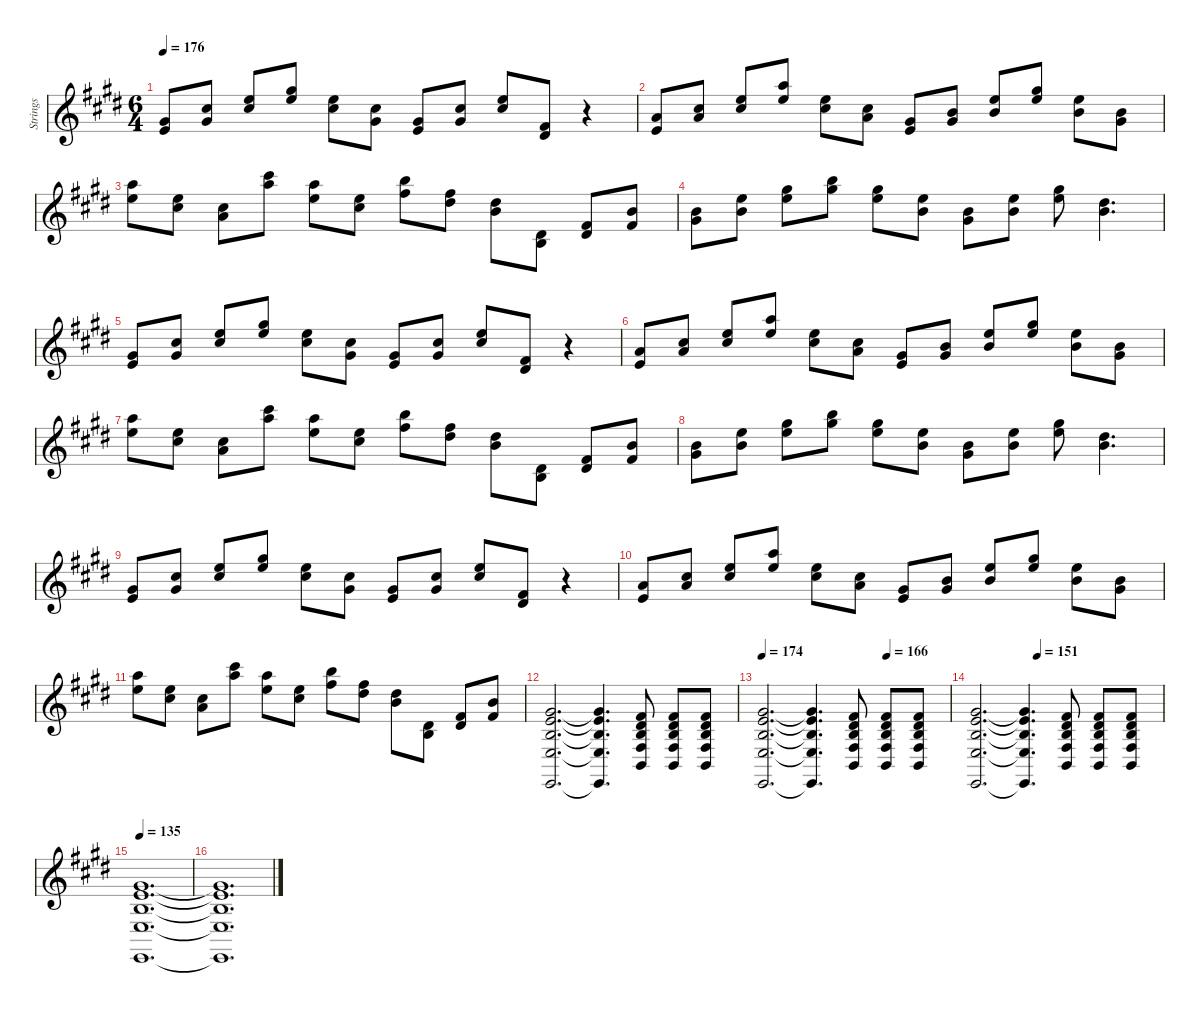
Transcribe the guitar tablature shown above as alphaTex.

\defaultSystemsLayout 4
\hideDynamics
\bracketExtendMode nobrackets
\firstSystemTrackNameMode fullname
\otherSystemsTrackNameMode fullname
\otherSystemsTrackNameOrientation horizontal
\track ("Strings" "vln.") {mute instrument stringensemble1}
\staff {score}
\tuning (E4 B3 G3 D3 A2 C2)
\ts (6 4)
\tempo 176
\clef g2
\ks e
(0.1{acc forcenatural} 13.3{acc #}).8{dy mp beam Up} (14.2{acc #} 13.3{acc #}).8{beam Up} (12.1{acc forcenatural} 14.2{acc #}).8{beam Up} (16.1{acc #} 17.2{acc forcenatural}).8{beam Down} (12.1{acc forcenatural} 14.2{acc #}).8{beam Down} (9.1{acc #} 9.2{acc #}).8{beam Down} (4.1{acc #} 5.2{acc forcenatural}).8{beam Up} (9.1{acc #} 9.2{acc #}).8{beam Up} (12.1{acc forcenatural} 14.2{acc #}).8{beam Up} (11.3{acc #} 13.4{acc #}).8{beam Up} r.4{beam Up} |
(10.2{acc forcenatural} 9.3{acc forcenatural}).8{beam Up} (9.1{acc #} 10.2{acc forcenatural}).8{beam Up} (12.1{acc forcenatural} 14.2{acc #}).8{beam Up} (17.1{acc forcenatural} 17.2{acc forcenatural}).8{beam Down} (12.1{acc forcenatural} 14.2{acc #}).8{beam Down} (14.2{acc #} 14.3{acc forcenatural}).8{beam Down} (9.2{acc #} 9.3{acc forcenatural}).8{beam Up} (7.1{acc forcenatural} 9.2{acc #}).8{beam Up} (12.1{acc forcenatural} 12.2{acc forcenatural}).8{beam Up} (16.1{acc #} 17.2{acc forcenatural}).8{beam Down} (12.1{acc forcenatural} 12.2{acc forcenatural}).8{beam Down} (12.2{acc forcenatural} 13.3{acc #}).8{beam Down} |
(17.1{acc forcenatural} 17.2{acc forcenatural}).8{beam Down} (12.1{acc forcenatural} 14.2{acc #}).8{beam Down} (14.2{acc #} 14.3{acc forcenatural}).8{beam Down} (21.1{acc #} 22.2{acc forcenatural}).8{beam Down} (17.1{acc forcenatural} 17.2{acc forcenatural}).8{beam Down} (17.2{acc forcenatural} 18.3{acc #}).8{beam Down} (19.1{acc forcenatural} 19.2{acc #}).8{beam Down} (19.2{acc #} 20.3{acc #}).8{beam Down} (16.2{acc #} 16.3{acc forcenatural}).8{beam Down} (13.4{acc #} 14.5{acc forcenatural}).8{beam Up} (11.3{acc #} 13.4{acc #}).8{beam Up} (12.2{acc forcenatural} 11.3{acc #}).8{beam Up} |
(7.1{acc forcenatural} 9.2{acc #}).8{beam Down} (12.1{acc forcenatural} 12.2{acc forcenatural}).8{beam Down} (16.1{acc #} 17.2{acc forcenatural}).8{beam Down} (19.1{acc forcenatural} 21.2{acc #}).8{beam Down} (16.1{acc #} 17.2{acc forcenatural}).8{beam Down} (12.1{acc forcenatural} 12.2{acc forcenatural}).8{beam Down} (7.1{acc forcenatural} 9.2{acc #}).8{beam Down} (12.1{acc forcenatural} 12.2{acc forcenatural}).8{beam Down} (16.1{acc #} 17.2{acc forcenatural}).8{beam Down} (11.1{acc #} 12.2{acc forcenatural}).4{d beam Down} |
(0.1{acc forcenatural} 13.3{acc #}).8{beam Up} (14.2{acc #} 13.3{acc #}).8{beam Up} (12.1{acc forcenatural} 14.2{acc #}).8{beam Up} (16.1{acc #} 17.2{acc forcenatural}).8{beam Down} (12.1{acc forcenatural} 14.2{acc #}).8{beam Down} (9.1{acc #} 9.2{acc #}).8{beam Down} (4.1{acc #} 5.2{acc forcenatural}).8{beam Up} (9.1{acc #} 9.2{acc #}).8{beam Up} (12.1{acc forcenatural} 14.2{acc #}).8{beam Up} (11.3{acc #} 13.4{acc #}).8{beam Up} r.4{beam Up} |
(10.2{acc forcenatural} 9.3{acc forcenatural}).8{beam Up} (9.1{acc #} 10.2{acc forcenatural}).8{beam Up} (12.1{acc forcenatural} 14.2{acc #}).8{beam Up} (17.1{acc forcenatural} 17.2{acc forcenatural}).8{beam Down} (12.1{acc forcenatural} 14.2{acc #}).8{beam Down} (14.2{acc #} 14.3{acc forcenatural}).8{beam Down} (9.2{acc #} 9.3{acc forcenatural}).8{beam Up} (7.1{acc forcenatural} 9.2{acc #}).8{beam Up} (12.1{acc forcenatural} 12.2{acc forcenatural}).8{beam Up} (16.1{acc #} 17.2{acc forcenatural}).8{beam Down} (12.1{acc forcenatural} 12.2{acc forcenatural}).8{beam Down} (12.2{acc forcenatural} 13.3{acc #}).8{beam Down} |
(17.1{acc forcenatural} 17.2{acc forcenatural}).8{beam Down} (12.1{acc forcenatural} 14.2{acc #}).8{beam Down} (14.2{acc #} 14.3{acc forcenatural}).8{beam Down} (21.1{acc #} 22.2{acc forcenatural}).8{beam Down} (17.1{acc forcenatural} 17.2{acc forcenatural}).8{beam Down} (17.2{acc forcenatural} 18.3{acc #}).8{beam Down} (19.1{acc forcenatural} 19.2{acc #}).8{beam Down} (19.2{acc #} 20.3{acc #}).8{beam Down} (16.2{acc #} 16.3{acc forcenatural}).8{beam Down} (13.4{acc #} 14.5{acc forcenatural}).8{beam Up} (11.3{acc #} 13.4{acc #}).8{beam Up} (12.2{acc forcenatural} 11.3{acc #}).8{beam Up} |
(7.1{acc forcenatural} 9.2{acc #}).8{beam Down} (12.1{acc forcenatural} 12.2{acc forcenatural}).8{beam Down} (16.1{acc #} 17.2{acc forcenatural}).8{beam Down} (19.1{acc forcenatural} 21.2{acc #}).8{beam Down} (16.1{acc #} 17.2{acc forcenatural}).8{beam Down} (12.1{acc forcenatural} 12.2{acc forcenatural}).8{beam Down} (7.1{acc forcenatural} 9.2{acc #}).8{beam Down} (12.1{acc forcenatural} 12.2{acc forcenatural}).8{beam Down} (16.1{acc #} 17.2{acc forcenatural}).8{beam Down} (11.1{acc #} 12.2{acc forcenatural}).4{d beam Down} |
(0.1{acc forcenatural} 13.3{acc #}).8{beam Up} (14.2{acc #} 13.3{acc #}).8{beam Up} (12.1{acc forcenatural} 14.2{acc #}).8{beam Up} (16.1{acc #} 17.2{acc forcenatural}).8{beam Down} (12.1{acc forcenatural} 14.2{acc #}).8{beam Down} (9.1{acc #} 9.2{acc #}).8{beam Down} (4.1{acc #} 5.2{acc forcenatural}).8{beam Up} (9.1{acc #} 9.2{acc #}).8{beam Up} (12.1{acc forcenatural} 14.2{acc #}).8{beam Up} (11.3{acc #} 13.4{acc #}).8{beam Up} r.4{beam Up} |
(10.2{acc forcenatural} 9.3{acc forcenatural}).8{beam Up} (9.1{acc #} 10.2{acc forcenatural}).8{beam Up} (12.1{acc forcenatural} 14.2{acc #}).8{beam Up} (17.1{acc forcenatural} 17.2{acc forcenatural}).8{beam Down} (12.1{acc forcenatural} 14.2{acc #}).8{beam Down} (14.2{acc #} 14.3{acc forcenatural}).8{beam Down} (9.2{acc #} 9.3{acc forcenatural}).8{beam Up} (7.1{acc forcenatural} 9.2{acc #}).8{beam Up} (12.1{acc forcenatural} 12.2{acc forcenatural}).8{beam Up} (16.1{acc #} 17.2{acc forcenatural}).8{beam Down} (12.1{acc forcenatural} 12.2{acc forcenatural}).8{beam Down} (12.2{acc forcenatural} 13.3{acc #}).8{beam Down} |
(17.1{acc forcenatural} 17.2{acc forcenatural}).8{beam Down} (12.1{acc forcenatural} 14.2{acc #}).8{beam Down} (14.2{acc #} 14.3{acc forcenatural}).8{beam Down} (21.1{acc #} 22.2{acc forcenatural}).8{beam Down} (17.1{acc forcenatural} 17.2{acc forcenatural}).8{beam Down} (17.2{acc forcenatural} 18.3{acc #}).8{beam Down} (19.1{acc forcenatural} 19.2{acc #}).8{beam Down} (19.2{acc #} 20.3{acc #}).8{beam Down} (16.2{acc #} 16.3{acc forcenatural}).8{beam Down} (13.4{acc #} 14.5{acc forcenatural}).8{beam Up} (11.3{acc #} 13.4{acc #}).8{beam Up} (12.2{acc forcenatural} 11.3{acc #}).8{beam Up} |
(4.1{acc #} 5.2{acc forcenatural} 4.3{acc forcenatural} 7.5{acc forcenatural} 4.6{acc forcenatural}).2{d beam Up} (4.1{t acc #} 5.2{t acc forcenatural} 4.3{t acc forcenatural} 7.5{t acc forcenatural} 4.6{t acc forcenatural}).4{d dy f beam Up} (2.1{acc #} 4.2{acc #} 4.3{acc forcenatural} 4.4{acc #} 2.5{acc forcenatural}).8{dy mp beam Up} (2.1{acc #} 4.2{acc #} 4.3{acc forcenatural} 4.4{acc #} 2.5{acc forcenatural}).8{beam Up} (2.1{acc #} 4.2{acc #} 4.3{acc forcenatural} 4.4{acc #} 2.5{acc forcenatural}).8{beam Up} |
\tempo 174
\tempo (166 0.666667)
(4.1{acc #} 5.2{acc forcenatural} 4.3{acc forcenatural} 2.4{acc forcenatural} 4.6{acc forcenatural}).2{d beam Up} (4.1{t acc #} 5.2{t acc forcenatural} 4.3{t acc forcenatural} 2.4{t acc forcenatural} 4.6{t acc forcenatural}).4{d beam Up} (2.1{acc #} 4.2{acc #} 4.3{acc forcenatural} 4.4{acc #} 2.5{acc forcenatural}).8{beam Up} (2.1{acc #} 4.2{acc #} 4.3{acc forcenatural} 4.4{acc #} 2.5{acc forcenatural}).8{beam Up} (2.1{acc #} 4.2{acc #} 4.3{acc forcenatural} 4.4{acc #} 2.5{acc forcenatural}).8{beam Up} |
\tempo (151 0.333333)
(4.1{acc #} 5.2{acc forcenatural} 4.3{acc forcenatural} 2.4{acc forcenatural} 4.6{acc forcenatural}).2{d beam Up} (4.1{t acc #} 5.2{t acc forcenatural} 4.3{t acc forcenatural} 2.4{t acc forcenatural} 4.6{t acc forcenatural}).4{d dy f beam Up} (2.1{acc #} 4.2{acc #} 4.3{acc forcenatural} 4.4{acc #} 2.5{acc forcenatural}).8{dy mp beam Up} (2.1{acc #} 4.2{acc #} 4.3{acc forcenatural} 4.4{acc #} 2.5{acc forcenatural}).8{beam Up} (2.1{acc #} 4.2{acc #} 4.3{acc forcenatural} 4.4{acc #} 2.5{acc forcenatural}).8{beam Up} |
\tempo 135
(4.1{acc #} 5.2{acc forcenatural} 4.3{acc forcenatural} 2.4{acc forcenatural} 4.6{acc forcenatural}).1{d beam Up} |
(4.1{t acc #} 5.2{t acc forcenatural} 4.3{t acc forcenatural} 2.4{t acc forcenatural} 4.6{t acc forcenatural}).1{d dy f beam Up}
